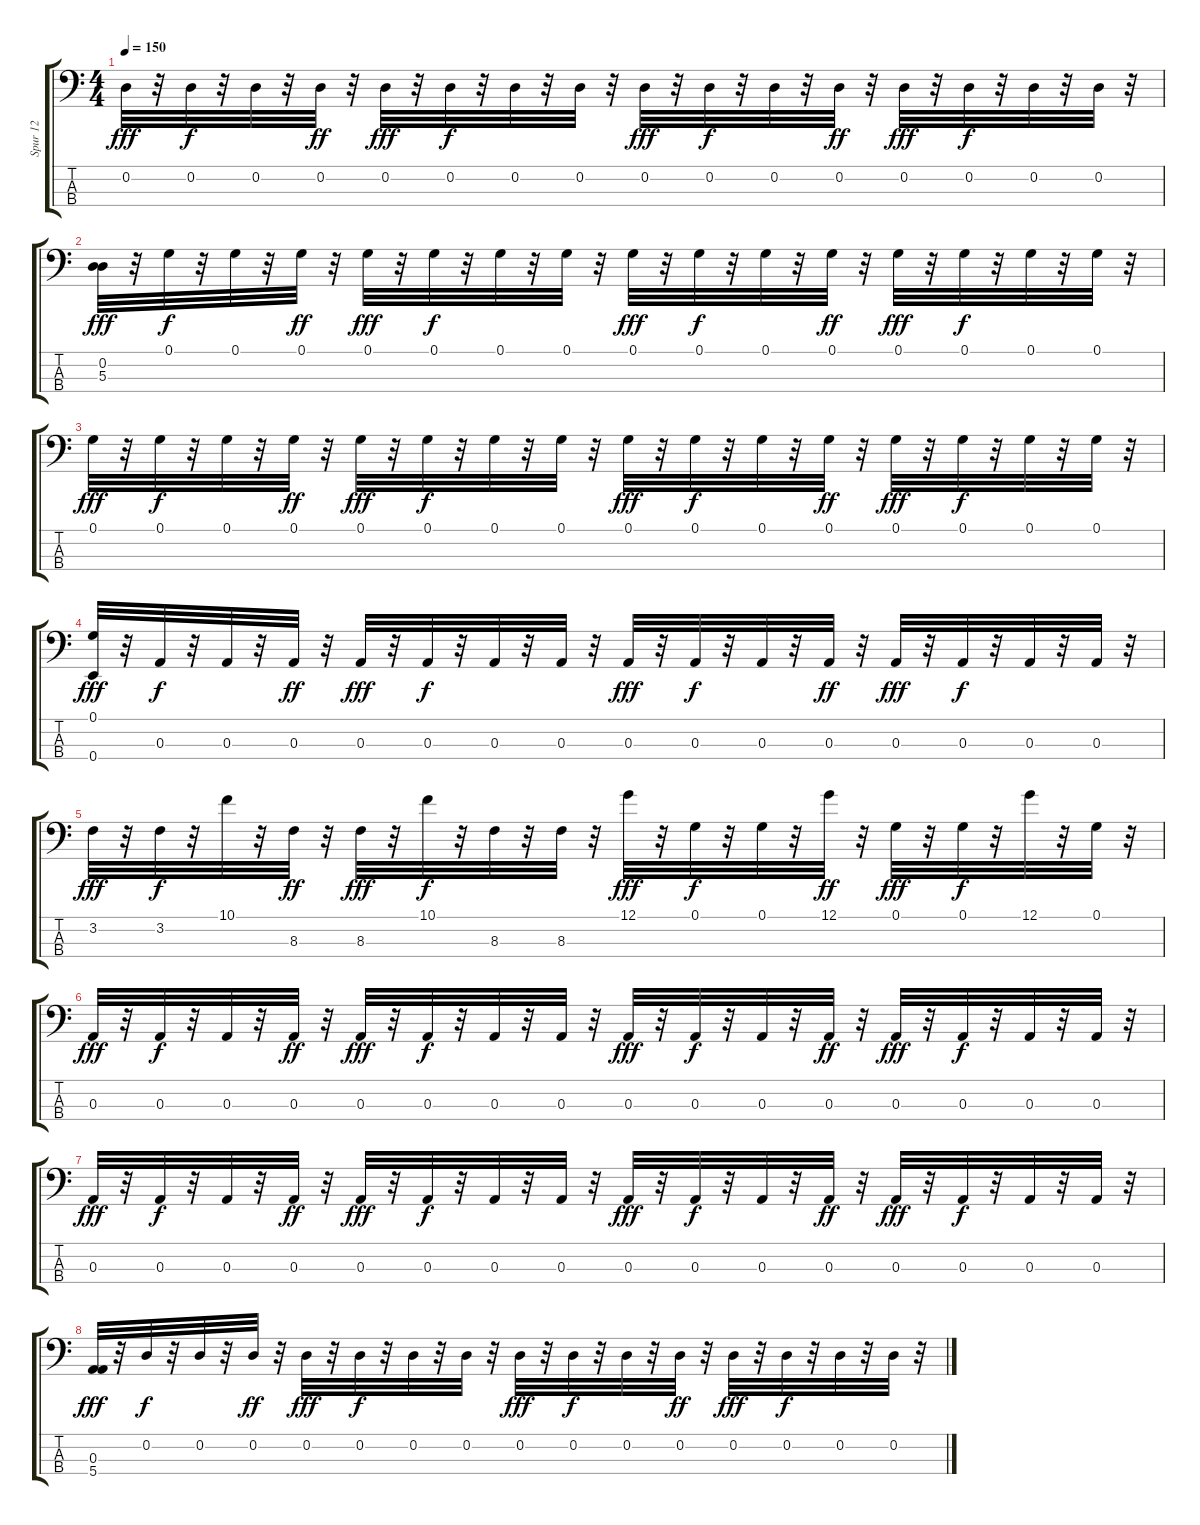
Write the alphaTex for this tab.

\track ("Spur 12" "Spur 12") {instrument synthbass2}
\staff {score tabs}
\tuning (G2 D2 A1 E1) {hide}
\ts (4 4)
\tempo 150
\clef f4
\ks c
0.2.32{dy fff} r.32 0.2.32{dy f} r.32 0.2.32 r.32 0.2.32{dy ff} r.32 0.2.32{dy fff} r.32 0.2.32{dy f} r.32 0.2.32 r.32 0.2.32 r.32 0.2.32{dy fff} r.32 0.2.32{dy f} r.32 0.2.32 r.32 0.2.32{dy ff} r.32 0.2.32{dy fff} r.32 0.2.32{dy f} r.32 0.2.32 r.32 0.2.32 r.32 |
(0.2 5.3).32{dy fff} r.32 0.1.32{dy f} r.32 0.1.32 r.32 0.1.32{dy ff} r.32 0.1.32{dy fff} r.32 0.1.32{dy f} r.32 0.1.32 r.32 0.1.32 r.32 0.1.32{dy fff} r.32 0.1.32{dy f} r.32 0.1.32 r.32 0.1.32{dy ff} r.32 0.1.32{dy fff} r.32 0.1.32{dy f} r.32 0.1.32 r.32 0.1.32 r.32 |
0.1.32{dy fff} r.32 0.1.32{dy f} r.32 0.1.32 r.32 0.1.32{dy ff} r.32 0.1.32{dy fff} r.32 0.1.32{dy f} r.32 0.1.32 r.32 0.1.32 r.32 0.1.32{dy fff} r.32 0.1.32{dy f} r.32 0.1.32 r.32 0.1.32{dy ff} r.32 0.1.32{dy fff} r.32 0.1.32{dy f} r.32 0.1.32 r.32 0.1.32 r.32 |
(0.1 0.4).32{dy fff} r.32 0.3.32{dy f} r.32 0.3.32 r.32 0.3.32{dy ff} r.32 0.3.32{dy fff} r.32 0.3.32{dy f} r.32 0.3.32 r.32 0.3.32 r.32 0.3.32{dy fff} r.32 0.3.32{dy f} r.32 0.3.32 r.32 0.3.32{dy ff} r.32 0.3.32{dy fff} r.32 0.3.32{dy f} r.32 0.3.32 r.32 0.3.32 r.32 |
3.2.32{dy fff} r.32 3.2.32{dy f} r.32 10.1.32 r.32 8.3.32{dy ff} r.32 8.3.32{dy fff} r.32 10.1.32{dy f} r.32 8.3.32 r.32 8.3.32 r.32 12.1.32{dy fff} r.32 0.1.32{dy f} r.32 0.1.32 r.32 12.1.32{dy ff} r.32 0.1.32{dy fff} r.32 0.1.32{dy f} r.32 12.1.32 r.32 0.1.32 r.32 |
0.3.32{dy fff} r.32 0.3.32{dy f} r.32 0.3.32 r.32 0.3.32{dy ff} r.32 0.3.32{dy fff} r.32 0.3.32{dy f} r.32 0.3.32 r.32 0.3.32 r.32 0.3.32{dy fff} r.32 0.3.32{dy f} r.32 0.3.32 r.32 0.3.32{dy ff} r.32 0.3.32{dy fff} r.32 0.3.32{dy f} r.32 0.3.32 r.32 0.3.32 r.32 |
0.3.32{dy fff} r.32 0.3.32{dy f} r.32 0.3.32 r.32 0.3.32{dy ff} r.32 0.3.32{dy fff} r.32 0.3.32{dy f} r.32 0.3.32 r.32 0.3.32 r.32 0.3.32{dy fff} r.32 0.3.32{dy f} r.32 0.3.32 r.32 0.3.32{dy ff} r.32 0.3.32{dy fff} r.32 0.3.32{dy f} r.32 0.3.32 r.32 0.3.32 r.32 |
(0.3 5.4).32{dy fff} r.32 0.2.32{dy f} r.32 0.2.32 r.32 0.2.32{dy ff} r.32 0.2.32{dy fff} r.32 0.2.32{dy f} r.32 0.2.32 r.32 0.2.32 r.32 0.2.32{dy fff} r.32 0.2.32{dy f} r.32 0.2.32 r.32 0.2.32{dy ff} r.32 0.2.32{dy fff} r.32 0.2.32{dy f} r.32 0.2.32 r.32 0.2.32 r.32
